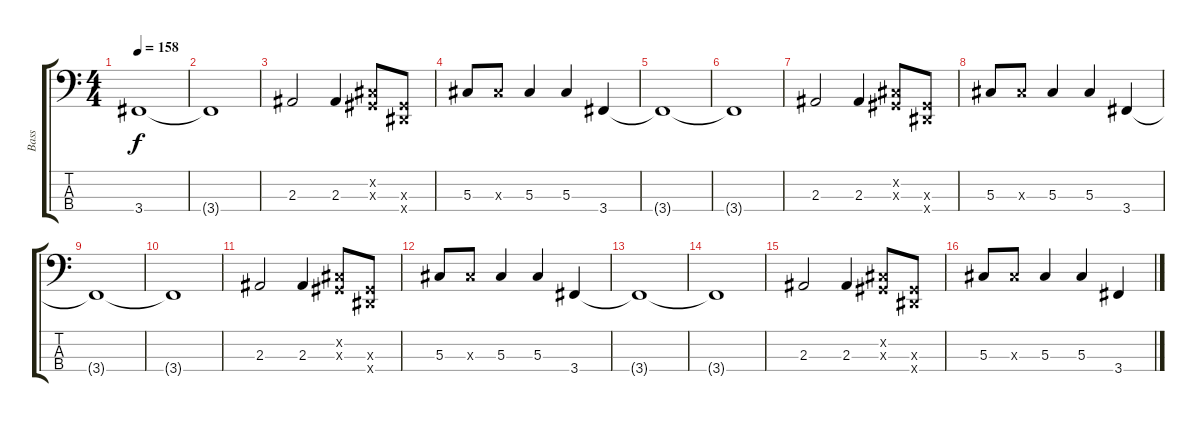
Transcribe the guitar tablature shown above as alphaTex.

\track ("Bass" "Bass") {instrument electricbassfinger}
\staff {score tabs}
\tuning (Gb2 Db2 Ab1 Eb1) {hide}
\ts (4 4)
\tempo 158
\clef f4
\ks c
3.4{t}.1{dy f} |
3.4{t}.1 |
2.3.2 2.3.4 (0.2{x} 0.3{x}).8 (0.3{x} 0.4{x}).8 |
5.3.8 5.3{x}.8 5.3.4 5.3.4 3.4.4 |
3.4{t}.1 |
3.4{t}.1 |
2.3.2 2.3.4 (0.2{x} 0.3{x}).8 (0.3{x} 0.4{x}).8 |
5.3.8 5.3{x}.8 5.3.4 5.3.4 3.4.4 |
3.4{t}.1 |
3.4{t}.1 |
2.3.2 2.3.4 (0.2{x} 0.3{x}).8 (0.3{x} 0.4{x}).8 |
5.3.8 5.3{x}.8 5.3.4 5.3.4 3.4.4 |
3.4{t}.1 |
3.4{t}.1 |
2.3.2 2.3.4 (0.2{x} 0.3{x}).8 (0.3{x} 0.4{x}).8 |
5.3.8 5.3{x}.8 5.3.4 5.3.4 3.4.4
